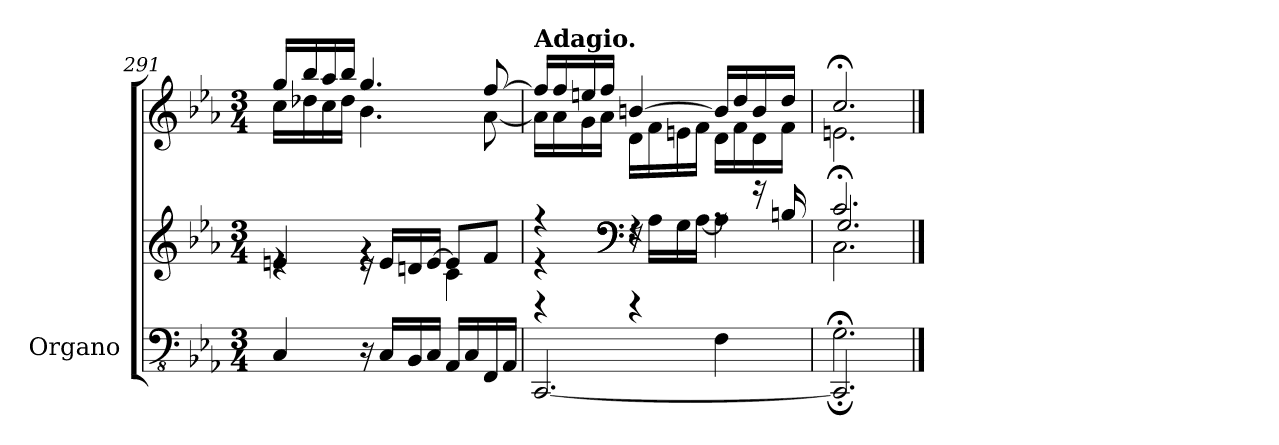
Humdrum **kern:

**kern	**kern	**kern
*part1	*part1	*part1
*staff3	*staff2	*staff1
*I"Organo	*	*
*clefFv4	*clefG2	*clefG2
*k[b-e-a-]	*k[b-e-a-]	*k[b-e-a-]
*M3/4	*M3/4	*M3/4
*MM45	*MM45	*MM45
=291	=291	=291
*	*^	*^
4CC/	4en/	4re	16gg/LL	16cc\LL
.	.	.	16bb-/	16dd-X\
.	.	.	16aa-/	16cc\
.	.	.	16bb-/JJ	16dd-\JJ
*	*	*	*MM40	*
16r	16re	4rg	4.gg/	4.b-\
16CC/LL	16e/LL	.	.	.
16BBB-/	16dn/	.	.	.
16CC/JJ	[16e/JJ	.	.	.
16AAA-/LL	8e/L]	4c\	.	.
16CC/	.	.	.	.
*	*	*	*MM34	*
16FFF/	8f/J	.	[8ff/	[8a-\
16AAA-/JJ	.	.	.	.
=292	=292	=292	=292	=292
*^	*	*	*	*
!	!	!	!	!LO:TX:a:B:t=Adagio.	!
4rE	[2.CCC/	4r	4r	16ff/LL]	16a-\LL]
*	*	*	*	*MM22	*
.	.	.	.	16ff/	16a-\
.	.	.	.	16een/	16g\
.	.	.	.	16ff/JJ	16a-\JJ
*	*	*clefF4	*	*	*
*	*	*	*	*MM20	*
4rE	.	4rF	16rF	[4bn/	16d\LL
.	.	.	16A-\LL	.	16f\
.	.	.	16G\	.	16en\
.	.	.	[16A-\JJ	.	16f\JJ
*	*	*	*	*MM17	*
4FF\	.	8rA	4A-\]	16b/LL]	16d\LL
.	.	.	.	16dd/	16f\
.	.	16r	.	16b/	16d\
*	*	*	*	*MM10	*
.	.	16Bn/	.	16dd/JJ	16f\JJ
*	*	*v	*v	*	*
=293	=293	=293	=293	=293
*	*	*	*MM24	*
*	*	*^	*	*
*	*	*	*^	*	*
2.GG;<\	2.CCC;/]	2.c;</	2.C\	2.G/	2.cc;</	2.en\
*v	*v	*	*	*	*	*
*	*v	*v	*v	*	*
*	*	*v	*v
==	==	==
*-	*-	*-
